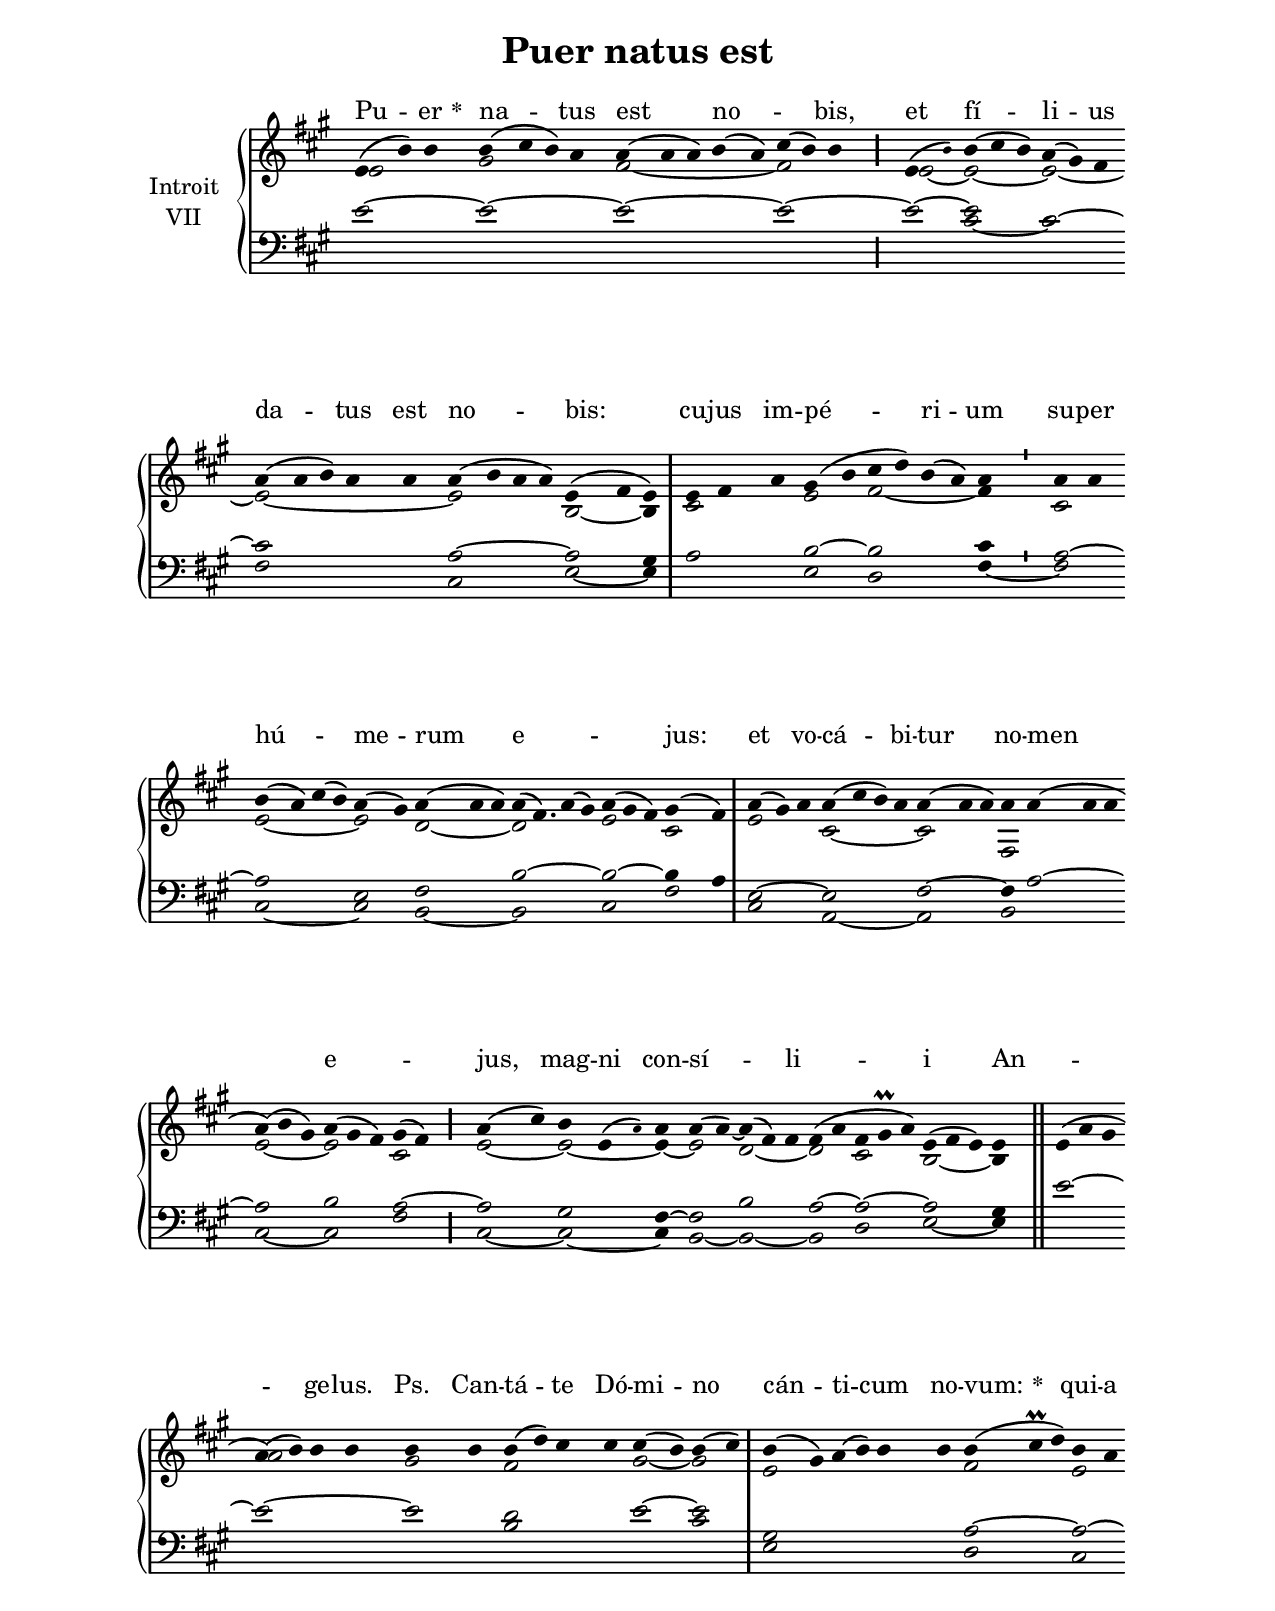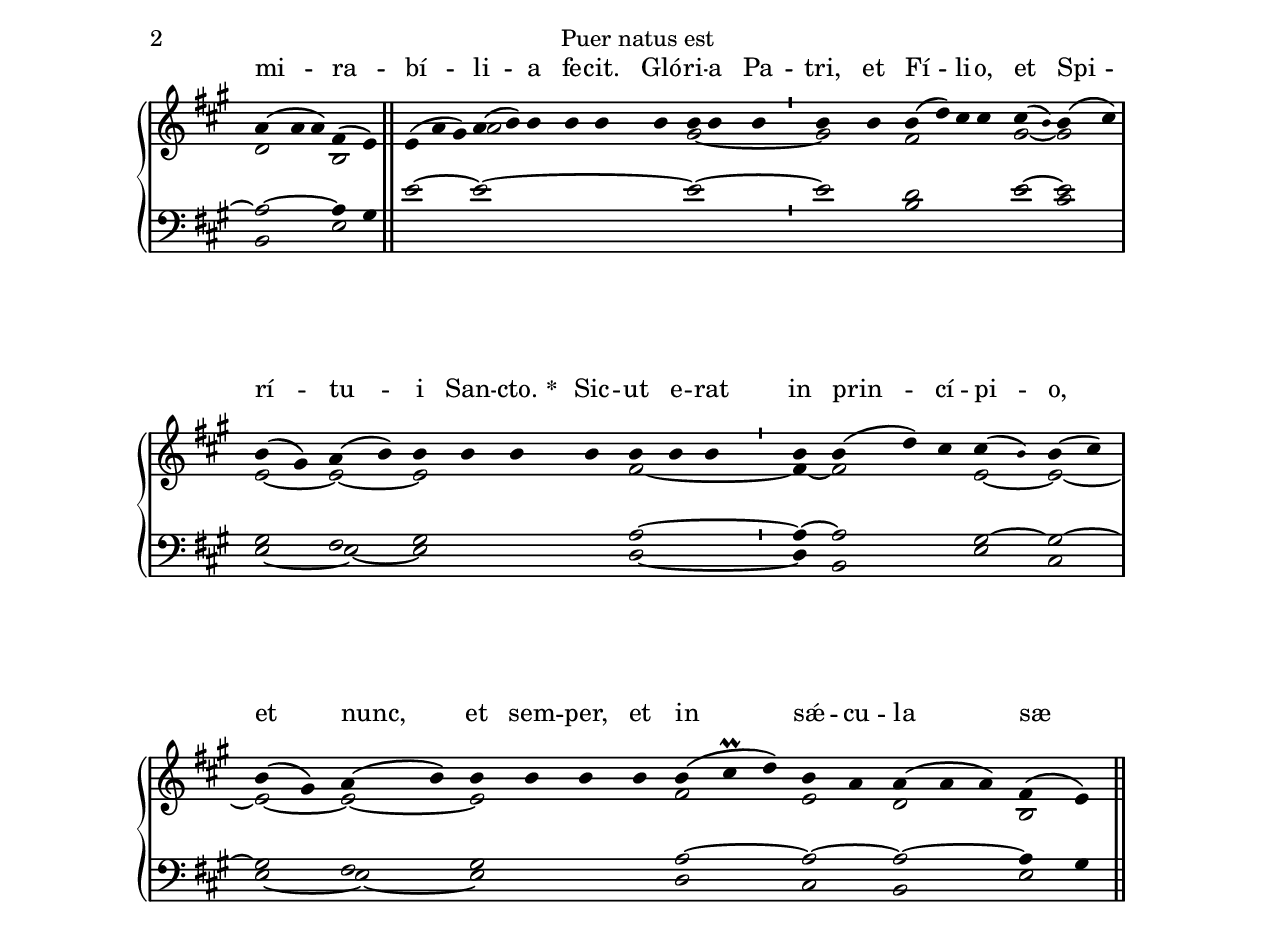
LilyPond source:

\version "2.18"
\include "gregorian.ly"
\include "noh2.ily"


%Page reference: page i.60
%(volume.page)

global = {
 \key e \mixolydian
 \cadenzaOn 
}

\header {
  title = \markup \center-column {"Puer natus est" \vspace #1 }
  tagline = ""
  composer = ""
}

\paper {
 #(include-special-characters)
  oddHeaderMarkup = \markup \fill-line {
    \line {}
    \center-column {
      \on-the-fly #first-page     " "
      \on-the-fly #not-first-page "Puer natus est"
    }
    \line { \on-the-fly #print-page-number-check-first \fromproperty #'page:page-number-string }
  }
  evenHeaderMarkup = \markup \fill-line {
    \line { \on-the-fly #print-page-number-check-first \fromproperty #'page:page-number-string }
    \center-column { "Puer natus est" }
    \line {}
  }
}

chantText = \lyricmode {
Pu -- er 
\set stanza = " * " na -- tus est no -- _ bis, 
et fí -- li -- us da -- tus est no -- bis: 
cu -- jus im -- pé -- ri -- um su -- per hú -- _ me -- rum e -- _ _ jus: 
et vo -- cá -- bi -- tur no -- men e -- _ jus, 
mag -- ni con -- sí -- li -- _ i An -- _ ge -- lus. Ps. 
Can -- tá -- te Dó -- mi -- no cán -- ti -- cum no -- vum: 
\set stanza = " * " 
qui -- a mi -- ra -- bí -- li -- a fe -- cit. 
Gló -- ri -- a Pa -- tri, et Fí -- li -- o, et Spi -- rí -- tu -- i San -- cto. 
\set stanza = " * " 
Sic -- ut e -- rat in prin -- cí -- pi -- o, et nunc, et sem -- per, 
et in sǽ -- cu -- la sæ -- cu -- ló -- rum. A -- men. }

chantMusic = {
\tieDown  e'4 ( b'4) b'4  b'4 ( cis''4 b'4) a'4 a'4 ( a'4 a'4) b'4 ( a'4) cis''4 ( b'4) b'4 \divisioMaior
 e'4 ( \once \tweak #'font-size #-4 b' ) b'4 ( cis''4 b'4) a'4 ( gis'4) fis'4 \forceBreak
 a'4 ( a'4 b'4) a'4 a'4 a'4 ( b'4 a'4 a'4) e'4 ( fis'4 e'4) \divisioMaxima
 e'4 fis'4 a'4 gis'4 ( b'4 cis''4 d''4) b'4 ( a'4) a'4 \divisioMinima
 a'4 a'4 \forceBreak
 b'4 ( a'4) cis''4 ( b'4) a'4 ( gis'4) a'4 ( a'4 a'4) a'4 ( fis'4.) a'4 ( gis'4) a'4 ( gis'4 fis'4) gis'4 ( fis'4) \divisioMaxima
 a'4 ( gis'4) a'4 a'4 ( cis''4 b'4) a'4 a'4 ( a'4 a'4) a'4 a'4 ( a'4 a'4 \forceBreak
) a'4 ( b'4 gis'4) a'4 ( gis'4 fis'4) gis'4 ( fis'4) \divisioMaior
 a'4 ( cis''4) b'4 e'4 ( \once \tweak #'font-size #-4 a' ) a'4 a'4 ( a'4) ~ a'4 ( fis'4) fis'4 fis'4 ( a'4 fis'4 ( gis'\prall a'4) e'4 ( fis'4 e'4) e'4 \finalis
 e'4 ( a'4 gis'4 \forceBreak
) a'4 ( b'4) b'4 b'4 b'4 b'4 b'4 ( d''4) cis''4 cis''4 cis''4 ( b'4) b'4 ( cis''4) \divisioMaxima
 b'4 ( gis'4) a'4 ( b'4) b'4 b'4 b'4 ( cis''\prall d''4) b'4 a'4 \forceBreak
 a'4 ( a'4 a'4) fis'4 ( e'4) \finalis
  e'4 ( a'4 gis'4) a'4 ( b'4) b'4 b'4 b'4 b'4 b'4 b'4 b'4 \divisioMinima
 b'4 b'4 b'4 ( d''4) cis''4 cis''4 cis''4 ( \once \tweak #'font-size #-4 b' ) b'4 ( cis''4) \divisioMaxima \forceBreak

 b'4 ( gis'4) a'4 ( b'4) b'4 b'4 b'4 b'4 b'4 b'4 b'4 \divisioMinima
 b'4 b'4 ( d''4) cis''4 cis''4 ( \once \tweak #'font-size #-4 b' ) b'4 ( cis''4) \divisioMaxima \forceBreak

 b'4 ( gis'4) a'4 ( b'4) b'4 b'4 b'4 b'4 b'4 ( cis''\prall d''4) b'4 a'4 a'4 ( a'4 a'4) fis'4 ( e'4) \finalis

}

altoMusic = {
e'2*3/2 gis'2*4/2 fis'2*5/2 ~ fis'2*3/2 \divisioMaior
e'2 ~ e'2*3/2 ~ e'2*3/2 ~ e'2*5/2 ~ e'2*4/2 b2 ~ b4 \divisioMaxima
cis'2*3/2 e'2 fis'2*4/2 ~ fis'4 \divisioMinima
cis'2 e'2*4/2 ~ e'2 d'2*3/2 ~ d'2*9/4 e'2*3/2 cis'2 \divisioMaxima
e'2*3/2 cis'2*4/2 ~ cis'2*3/2 fis2*4/2 e'2*3/2 ~ e'2*3/2 cis'2 \divisioMaior
e'2 ~ e'2*3/2 ~ e'4 ~ e'2 d'2*3/2 ~ d'2 cis'2*3/2 b2*3/2 ~ b4 \finalis
r2*3/2 a'2*4/2 gis'2 fis'2*4/2 gis'2 ~ gis'2 \divisioMaxima
e'2*6/2 fis'2*3/2 e'2 d'2*3/2 b2 r2*3/2 a'2*6/2 gis'2*3/2 ~ \divisioMinima
gis'2 fis'2*4/2 gis'2 ~ gis'2 \divisioMaxima
e'2 ~ e'2 ~ e'2*4/2 fis'2*3/2 ~ \divisioMinima
fis'4 ~ fis'2*3/2 e'2 ~ e'2 ~ \divisioMaxima
e'2 ~ e'2 ~ e'2*4/2 fis'2*3/2 e'2 d'2*3/2 b2 \finalis
}

tenorMusic = {
e'2*3/2 ~ e'2*4/2 ~ e'2*5/2 ~ e'2*3/2 ~ \divisioMaior
e'2 ~ e'2*3/2 cis'2*3/2 ~ cis'2*5/2 a2*4/2 ~ a2 gis4 \divisioMaxima
a2*3/2 b2 ~ b2*4/2 cis'4 \divisioMinima
a2 ~ a2*4/2 e2 fis2*3/2 b2*9/4 ~ b2*3/2 ~ b4 a4 \divisioMaxima
e2*3/2 ~ e2*4/2 fis2*3/2 ~ fis4 a2*3/2 ~ a2*3/2 b2*3/2 a2 ~ \divisioMaior
a2 gis2*3/2 fis4 ~ fis2 b2*3/2 a2 ~ a2*3/2 ~ a2*3/2 gis4 \finalis
e'2*3/2 ~ e'2*4/2 ~ e'2 d'2*4/2 e'2 ~ e'2 \divisioMaxima
gis2*6/2 a2*3/2 ~ a2 ~ a2*3/2 ~ a4 gis4 e'2*3/2 ~ e'2*6/2 ~ e'2*3/2 ~ \divisioMinima
e'2 d'2*4/2 e'2 ~ e'2 \divisioMaxima
gis2 fis2 gis2*4/2 a2*3/2 ~ \divisioMinima
a4 ~ a2*3/2 gis2 ~ gis2 ~ \divisioMaxima
gis2 fis2 gis2*4/2 a2*3/2 ~ a2 ~ a2*3/2 ~ a4 gis4 \finalis
}

bassMusic = {
r2*17/2 cis'2*3/2 ~ cis'2*3/2 fis2*5/2 cis2*4/2 e2 ~ e4 \divisioMaxima
r2*3/2 e2 d2*4/2 fis4 ~ \divisioMinima
fis2 cis2*4/2 ~ cis2 b,2*3/2 ~ b,2*9/4 cis2*3/2 fis2 \divisioMaxima
cis2*3/2 a,2*4/2 ~ a,2*3/2 b,2*4/2 cis2*3/2 ~ cis2*3/2 fis2 \divisioMaior
cis2 ~ cis2*3/2 ~ cis4 b,2 ~ b,2*3/2 ~ b,2 d2*3/2 e2*3/2 ~ e4 \finalis
r2*9/2 b2*4/2 e'2 cis'2 \divisioMaxima
e2*6/2 d2*3/2 cis2 b,2*3/2 e2 r2*14/2 b2*4/2 e'2 cis'2 \divisioMaxima
e2 ~ e2 ~ e2*4/2 d2*3/2 ~ \divisioMinima
d4 b,2*3/2 e2 cis2 \divisioMaxima
e2 ~ e2 ~ e2*4/2 d2*3/2 cis2 b,2*3/2 e2 \finalis
}

voiceLines = {
\voiceLineStyle


}

\score{
  <<
    \new GrandStaff <<
      \set GrandStaff.autoBeaming = ##f
      \set GrandStaff.instrumentName = \markup \center-column {
        "Introit"
        "VII"
      }
      \new Staff = up <<
        \new Voice = "chant" {
          \voiceOne \global \chantMusic
        }
        \new Voice {
          \voiceTwo \global \altoMusic
        }
      >>

      \new Staff = down <<
        \clef bass
        \new Voice {
          \voiceOne \global \tenorMusic
        }
        \new Voice {
          \voiceTwo \global \bassMusic
        }
	\new Voice {
        \voiceThree \global \voiceLines
        }
      >>
    >>
    \new Lyrics \lyricsto chant {
      \chantText
    }
  >>
  \layout{
  }
  \midi{
    \tempo 4 = 125
  }
}
